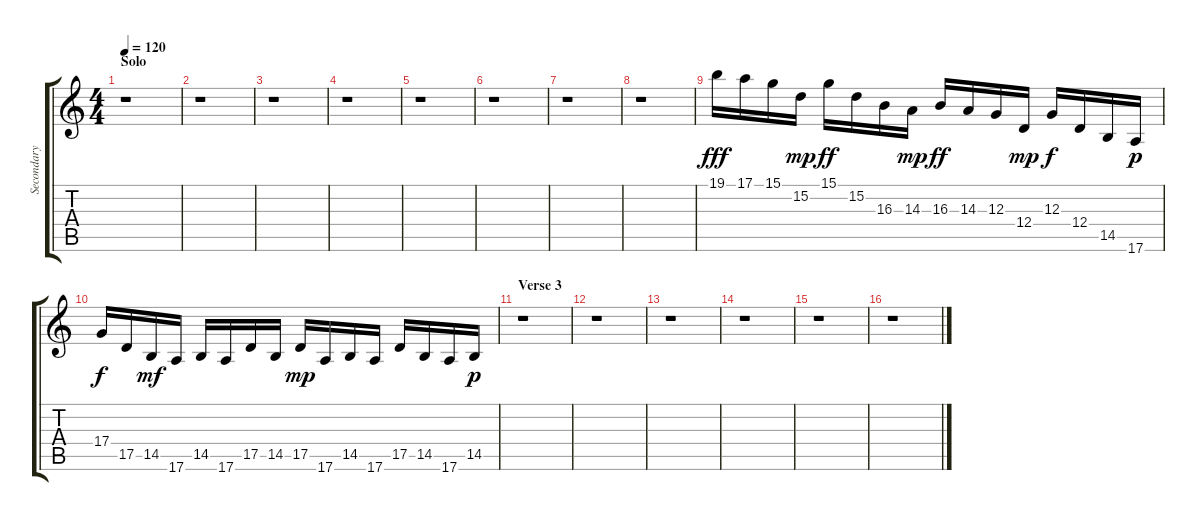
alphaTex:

\track ("Secondary Keyboard Melody" "Secondary ") {instrument sitar}
\staff {score tabs}
\tuning (E4 B3 G3 D3 A2 E2) {hide}
\ts (4 4)
\section ("" "Solo")
\tempo 120
\clef g2
\ks c
r.1{dy fff} |
r.1 |
r.1 |
r.1 |
r.1 |
r.1 |
r.1 |
r.1 |
19.1.16 17.1.16 15.1.16 15.2.16{dy mp} 15.1.16{dy ff} 15.2.16 16.3.16 14.3.16{dy mp} 16.3.16{dy ff} 14.3.16 12.3.16 12.4.16{dy mp} 12.3.16{dy f} 12.4.16 14.5.16 17.6.16{dy p} |
17.4.16{dy f} 17.5.16 14.5.16{dy mf} 17.6.16 14.5.16 17.6.16 17.5.16 14.5.16 17.5.16{dy mp} 17.6.16 14.5.16 17.6.16 17.5.16 14.5.16 17.6.16 14.5.16{dy p} |
\section ("" "Verse 3")
r.1 |
r.1 |
r.1 |
r.1 |
r.1 |
r.1
